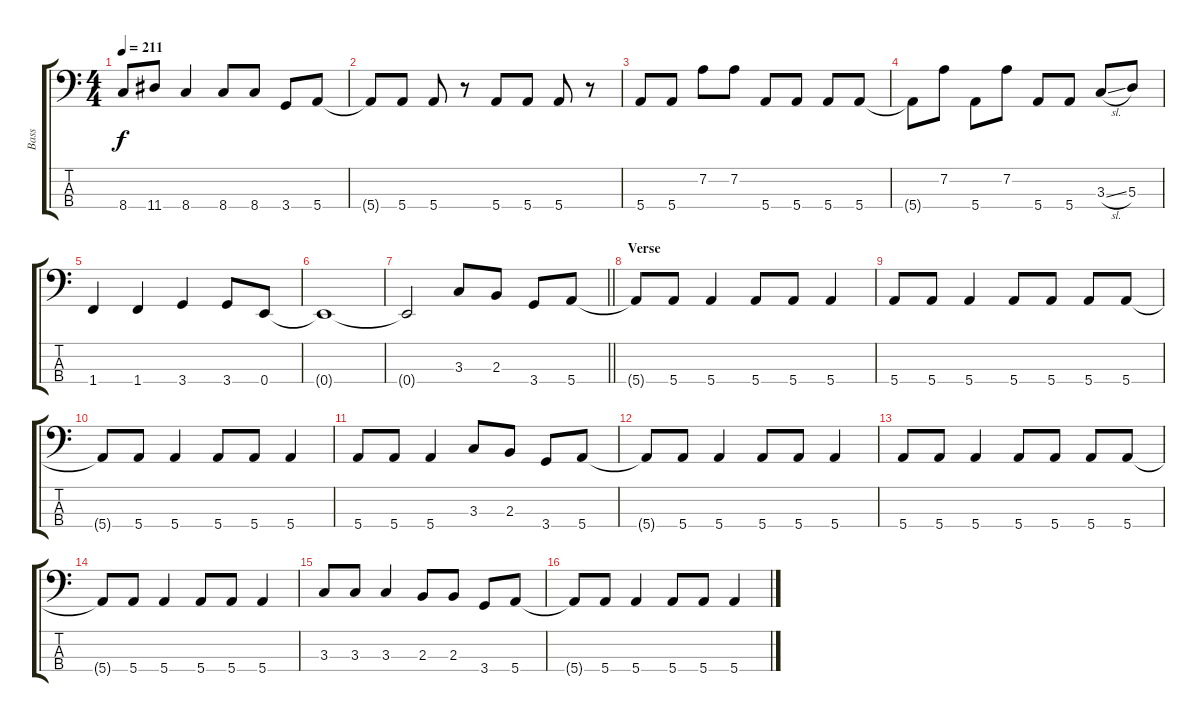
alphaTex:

\track ("Bass" "Bass") {instrument electricbassfinger}
\staff {score tabs}
\tuning (G2 D2 A1 E1) {hide}
\ts (4 4)
\tempo 211
\clef f4
\ks c
8.4.8{dy f} 11.4.8 8.4.4 8.4.8 8.4.8 3.4.8 5.4.8 |
5.4{t}.8 5.4.8 5.4.8 r.8 5.4.8 5.4.8 5.4.8 r.8 |
5.4.8 5.4.8 7.2.8 7.2.8 5.4.8 5.4.8 5.4.8 5.4.8 |
5.4{t}.8 7.2.8 5.4.8 7.2.8 5.4.8 5.4.8 3.3{sl}.8 5.3.8 |
1.4.4 1.4.4 3.4.4 3.4.8 0.4.8 |
0.4{t}.1 |
\barLineRight lightlight
0.4{t}.2 3.3.8 2.3.8 3.4.8 5.4.8 |
\section ("" "Verse")
5.4{t}.8 5.4.8 5.4.4 5.4.8 5.4.8 5.4.4 |
5.4.8 5.4.8 5.4.4 5.4.8 5.4.8 5.4.8 5.4.8 |
5.4{t}.8 5.4.8 5.4.4 5.4.8 5.4.8 5.4.4 |
5.4.8 5.4.8 5.4.4 3.3.8 2.3.8 3.4.8 5.4.8 |
5.4{t}.8 5.4.8 5.4.4 5.4.8 5.4.8 5.4.4 |
5.4.8 5.4.8 5.4.4 5.4.8 5.4.8 5.4.8 5.4.8 |
5.4{t}.8 5.4.8 5.4.4 5.4.8 5.4.8 5.4.4 |
3.3.8 3.3.8 3.3.4 2.3.8 2.3.8 3.4.8 5.4.8 |
5.4{t}.8 5.4.8 5.4.4 5.4.8 5.4.8 5.4.4
